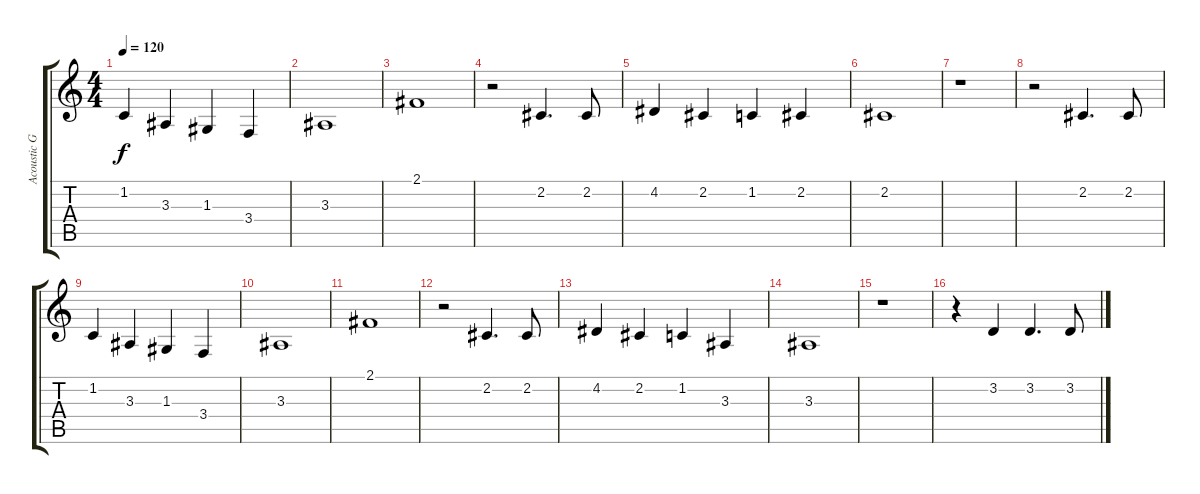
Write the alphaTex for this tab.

\track ("Acoustic Grand Piano" "Acoustic G") {instrument acousticgrandpiano}
\staff {score tabs}
\tuning (E4 B3 G3 D3 A2 E2) {hide}
\ts (4 4)
\tempo 120
\clef g2
\ks c
1.2.4{dy f} 3.3.4 1.3.4 3.4.4 |
3.3.1 |
2.1.1 |
r.2 2.2.4{d} 2.2.8 |
4.2.4 2.2.4 1.2.4 2.2.4 |
2.2.1 |
r.1 |
r.2 2.2.4{d} 2.2.8 |
1.2.4 3.3.4 1.3.4 3.4.4 |
3.3.1 |
2.1.1 |
r.2 2.2.4{d} 2.2.8 |
4.2.4 2.2.4 1.2.4 3.3.4 |
3.3.1 |
r.1 |
r.4 3.2.4 3.2.4{d} 3.2.8
